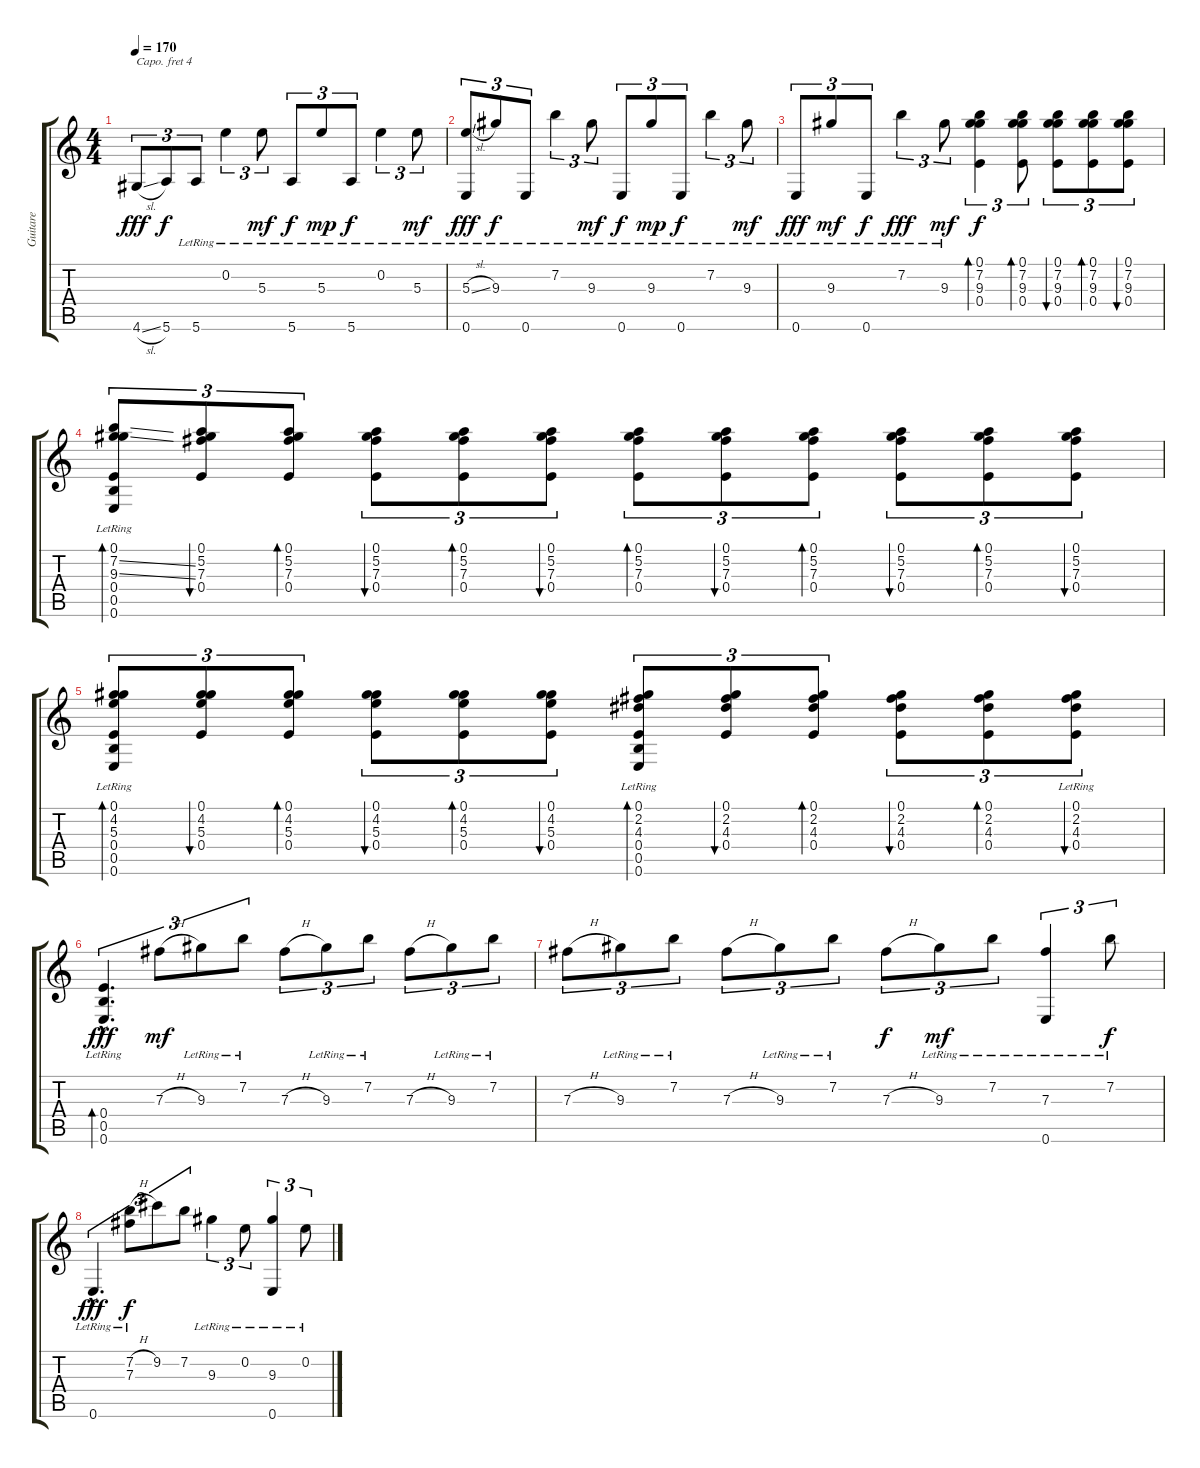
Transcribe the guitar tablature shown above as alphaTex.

\track ("Guitare" "Guitare") {instrument acousticguitarsteel}
\staff {score tabs}
\capo 4
\tuning (E4 C4 G3 C3 G2 C2) {hide}
\ts (4 4)
\tempo 170
\clef g2
\ks c
4.6{sl}.8{tu (3 2) dy fff} 5.6.8{tu (3 2) dy f} 5.6{lr}.8{tu (3 2)} 0.2{lr}.4{tu (3 2)} 5.3{lr}.8{tu (3 2) dy mf} 5.6{lr}.8{tu (3 2) dy f} 5.3{lr}.8{tu (3 2) dy mp} 5.6{lr}.8{tu (3 2) dy f} 0.2{lr}.4{tu (3 2)} 5.3{lr}.8{tu (3 2) dy mf} |
(5.3{sl} 0.6{lr}).8{tu (3 2) dy fff} 9.3{lr}.8{tu (3 2) dy f} 0.6{lr}.8{tu (3 2)} 7.2{lr}.4{tu (3 2)} 9.3{lr}.8{tu (3 2) dy mf} 0.6{lr}.8{tu (3 2) dy f} 9.3{lr}.8{tu (3 2) dy mp} 0.6{lr}.8{tu (3 2) dy f} 7.2{lr}.4{tu (3 2)} 9.3{lr}.8{tu (3 2) dy mf} |
0.6{lr}.8{tu (3 2) dy fff} 9.3{lr}.8{tu (3 2) dy mf} 0.6{lr}.8{tu (3 2) dy f} 7.2{lr}.4{tu (3 2) dy fff} 9.3{lr}.8{tu (3 2) dy mf} (0.1 7.2 9.3 0.4).4{tu (3 2) bd 60 dy f} (0.1 7.2 9.3 0.4).8{tu (3 2) bd 60} (0.1 7.2 9.3 0.4).8{tu (3 2) bu 60} (0.1 7.2 9.3 0.4).8{tu (3 2) bd 60} (0.1 7.2 9.3 0.4).8{tu (3 2) bu 60} |
(0.1 7.2{ss} 9.3{ss} 0.4 0.5{lr} 0.6{lr}).8{tu (3 2) bd 60} (0.1 5.2 7.3 0.4).8{tu (3 2) bu 60} (0.1 5.2 7.3 0.4).8{tu (3 2) bd 60} (0.1 5.2 7.3 0.4).8{tu (3 2) bu 60} (0.1 5.2 7.3 0.4).8{tu (3 2) bd 60} (0.1 5.2 7.3 0.4).8{tu (3 2) bu 60} (0.1 5.2 7.3 0.4).8{tu (3 2) bd 60} (0.1 5.2 7.3 0.4).8{tu (3 2) bu 60} (0.1 5.2 7.3 0.4).8{tu (3 2) bd 60} (0.1 5.2 7.3 0.4).8{tu (3 2) bu 60} (0.1 5.2 7.3 0.4).8{tu (3 2) bd 60} (0.1 5.2 7.3 0.4).8{tu (3 2) bu 60} |
(0.1 4.2 5.3 0.4 0.5{lr} 0.6{lr}).8{tu (3 2) bd 60} (0.1 4.2 5.3 0.4).8{tu (3 2) bu 60} (0.1 4.2 5.3 0.4).8{tu (3 2) bd 60} (0.1 4.2 5.3 0.4).8{tu (3 2) bu 60} (0.1 4.2 5.3 0.4).8{tu (3 2) bd 60} (0.1 4.2 5.3 0.4).8{tu (3 2) bu 60} (0.1 2.2 4.3 0.4 0.5{lr} 0.6{lr}).8{tu (3 2) bd 60} (0.1 2.2 4.3 0.4).8{tu (3 2) bu 60} (0.1 2.2 4.3 0.4).8{tu (3 2) bd 60} (0.1 2.2 4.3 0.4).8{tu (3 2) bu 60} (0.1 2.2 4.3 0.4).8{tu (3 2) bd 60} (0.1{lr} 2.2 4.3 0.4{lr}).8{tu (3 2) bu 60} |
(0.4{hac lr} 0.5{hac lr} 0.6{hac lr}).4{d tu (3 2) bd 60 dy fff} 7.3{h}.8{tu (3 2) dy mf} 9.3{lr}.8{tu (3 2)} 7.2{lr}.8{tu (3 2)} 7.3{h}.8{tu (3 2)} 9.3{lr}.8{tu (3 2)} 7.2{lr}.8{tu (3 2)} 7.3{h}.8{tu (3 2)} 9.3{lr}.8{tu (3 2)} 7.2{lr}.8{tu (3 2)} |
7.3{h}.8{tu (3 2)} 9.3{lr}.8{tu (3 2)} 7.2{lr}.8{tu (3 2)} 7.3{h}.8{tu (3 2)} 9.3{lr}.8{tu (3 2)} 7.2{lr}.8{tu (3 2)} 7.3{h}.8{tu (3 2) dy f} 9.3{lr}.8{tu (3 2) dy mf} 7.2{lr}.8{tu (3 2)} (7.3 0.6{lr}).4{tu (3 2)} 7.2{lr}.8{tu (3 2) dy f} |
0.6{hac lr}.4{d tu (3 2) dy fff} (7.2{h} 7.3{lr}).8{tu (3 2) dy f} 9.2.8{tu (3 2)} 7.2.8{tu (3 2)} 9.3{lr}.4{tu (3 2)} 0.2{lr}.8{tu (3 2)} (9.3 0.6{lr}).4{tu (3 2)} 0.2{lr}.8{tu (3 2)}
